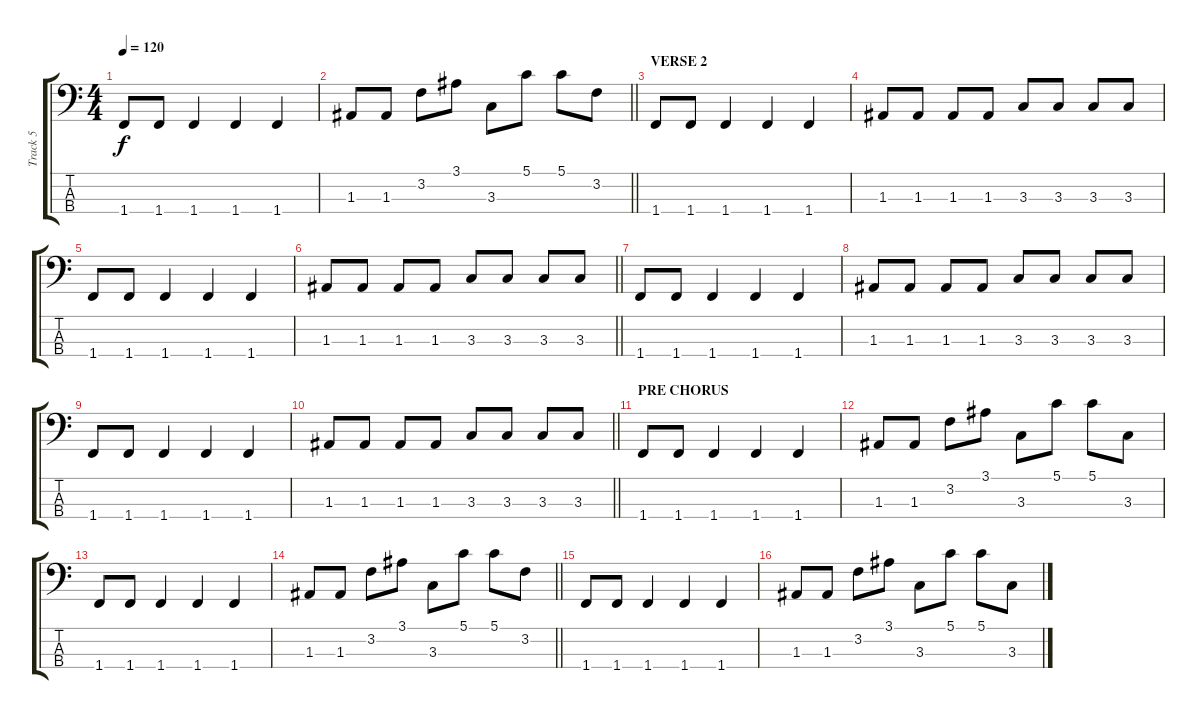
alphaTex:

\track ("Track 5" "Track 5") {instrument electricbasspick}
\staff {score tabs}
\tuning (G2 D2 A1 E1) {hide}
\ts (4 4)
\tempo 120
\clef f4
\ks c
1.4.8{dy f} 1.4.8 1.4.4 1.4.4 1.4.4 |
\barLineRight lightlight
1.3.8 1.3.8 3.2.8 3.1.8 3.3.8 5.1.8 5.1.8 3.2.8 |
\section ("" "VERSE 2")
1.4.8 1.4.8 1.4.4 1.4.4 1.4.4 |
1.3.8 1.3.8 1.3.8 1.3.8 3.3.8 3.3.8 3.3.8 3.3.8 |
1.4.8 1.4.8 1.4.4 1.4.4 1.4.4 |
\barLineRight lightlight
1.3.8 1.3.8 1.3.8 1.3.8 3.3.8 3.3.8 3.3.8 3.3.8 |
1.4.8 1.4.8 1.4.4 1.4.4 1.4.4 |
1.3.8 1.3.8 1.3.8 1.3.8 3.3.8 3.3.8 3.3.8 3.3.8 |
1.4.8 1.4.8 1.4.4 1.4.4 1.4.4 |
\barLineRight lightlight
1.3.8 1.3.8 1.3.8 1.3.8 3.3.8 3.3.8 3.3.8 3.3.8 |
\section ("" "PRE CHORUS")
1.4.8 1.4.8 1.4.4 1.4.4 1.4.4 |
1.3.8 1.3.8 3.2.8 3.1.8 3.3.8 5.1.8 5.1.8 3.3.8 |
1.4.8 1.4.8 1.4.4 1.4.4 1.4.4 |
\barLineRight lightlight
1.3.8 1.3.8 3.2.8 3.1.8 3.3.8 5.1.8 5.1.8 3.2.8 |
1.4.8 1.4.8 1.4.4 1.4.4 1.4.4 |
1.3.8 1.3.8 3.2.8 3.1.8 3.3.8 5.1.8 5.1.8 3.3.8
